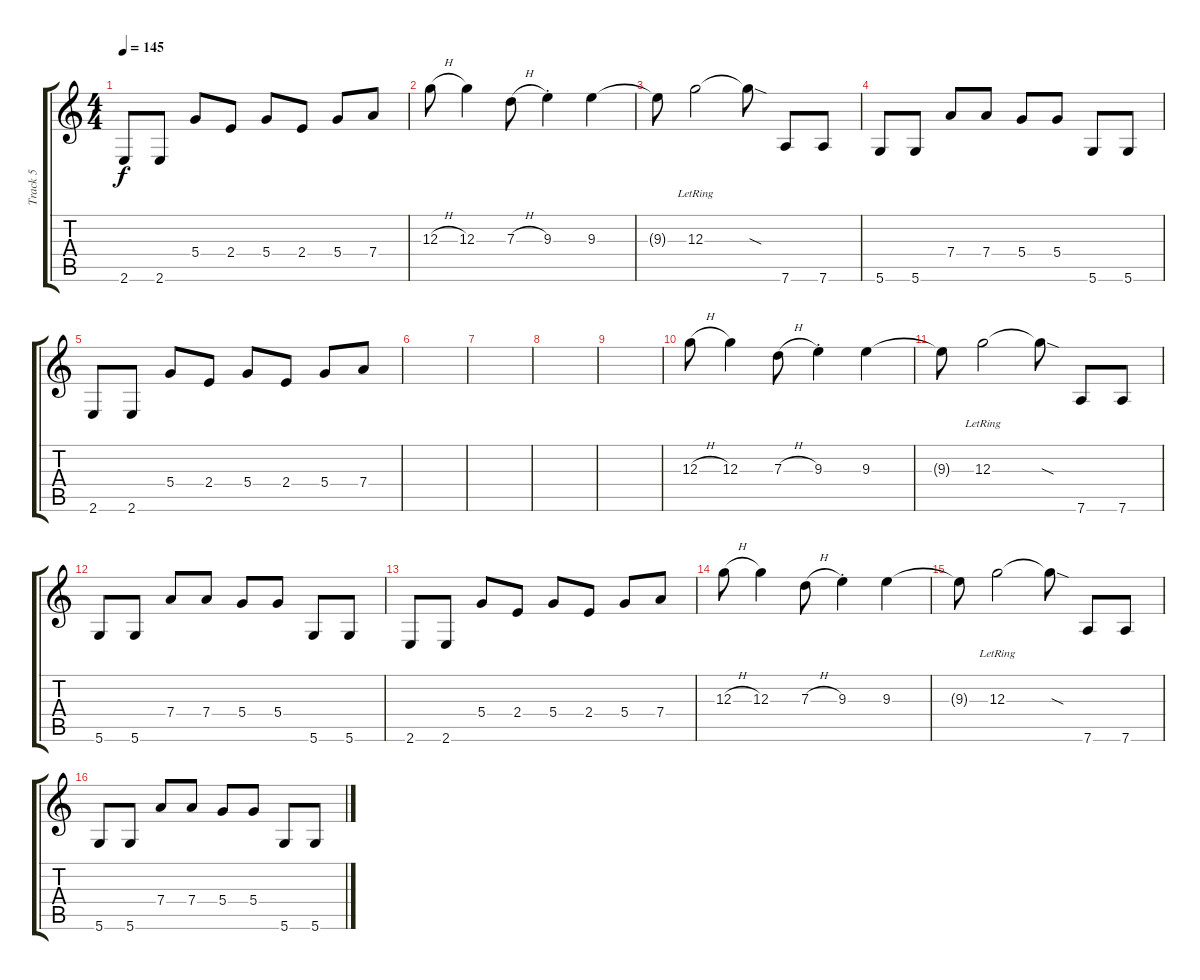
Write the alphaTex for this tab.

\track ("Track 5" "Track 5") {instrument electricguitarjazz}
\staff {score tabs}
\tuning (E4 B3 G3 D3 A2 D2) {hide}
\ts (4 4)
\tempo 145
\clef g2
\ks c
2.6.8{dy f} 2.6.8 5.4.8 2.4.8 5.4.8 2.4.8 5.4.8 7.4.8 |
12.3{h}.8 12.3.4 7.3{h}.8 9.3{st}.4 9.3.4 |
9.3{t}.8 12.3{lr}.2 12.3{sod t}.8 7.6.8 7.6.8 |
5.6.8 5.6.8 7.4.8 7.4.8 5.4.8 5.4.8 5.6.8 5.6.8 |
2.6.8 2.6.8 5.4.8 2.4.8 5.4.8 2.4.8 5.4.8 7.4.8 |
|
|
|
|
12.3{h}.8 12.3.4 7.3{h}.8 9.3{st}.4 9.3.4 |
9.3{t}.8 12.3{lr}.2 12.3{sod t}.8 7.6.8 7.6.8 |
5.6.8 5.6.8 7.4.8 7.4.8 5.4.8 5.4.8 5.6.8 5.6.8 |
2.6.8 2.6.8 5.4.8 2.4.8 5.4.8 2.4.8 5.4.8 7.4.8 |
12.3{h}.8 12.3.4 7.3{h}.8 9.3{st}.4 9.3.4 |
9.3{t}.8 12.3{lr}.2 12.3{sod t}.8 7.6.8 7.6.8 |
5.6.8 5.6.8 7.4.8 7.4.8 5.4.8 5.4.8 5.6.8 5.6.8
